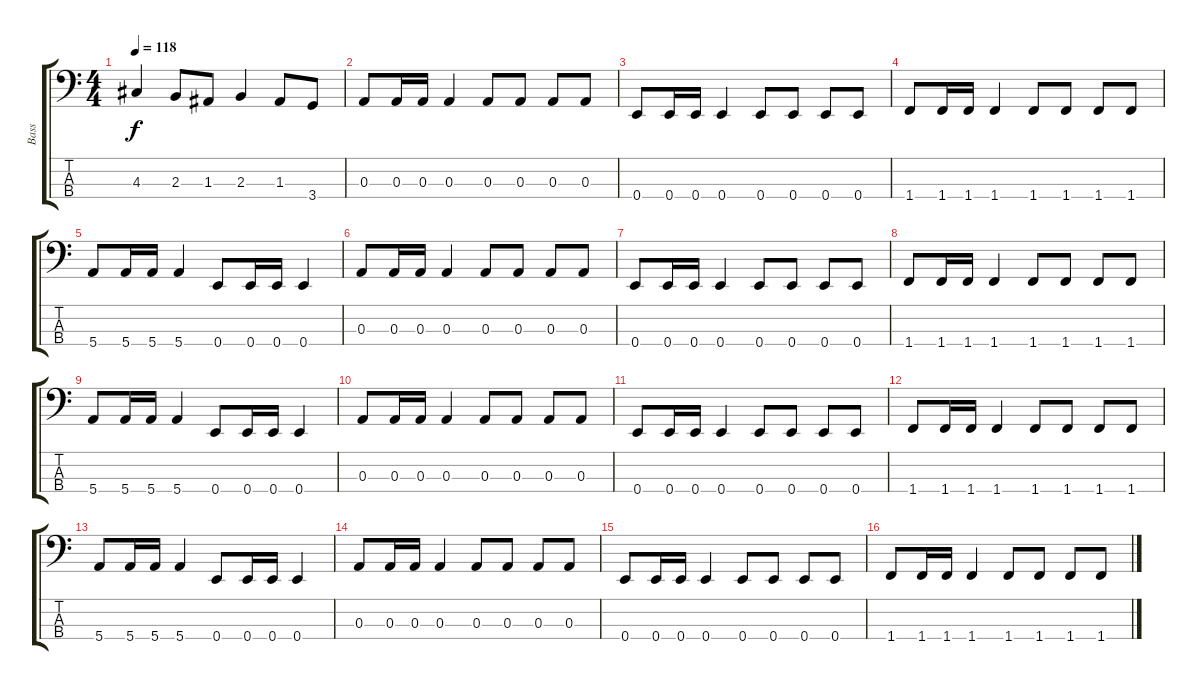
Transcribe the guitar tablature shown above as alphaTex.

\track ("Bass" "Bass") {instrument electricbasspick}
\staff {score tabs}
\tuning (G2 D2 A1 E1) {hide}
\ts (4 4)
\tempo 118
\clef f4
\ks c
4.3.4{dy f} 2.3.8 1.3.8 2.3.4 1.3.8 3.4.8 |
0.3.8 0.3.16 0.3.16 0.3.4 0.3.8 0.3.8 0.3.8 0.3.8 |
0.4.8 0.4.16 0.4.16 0.4.4 0.4.8 0.4.8 0.4.8 0.4.8 |
1.4.8 1.4.16 1.4.16 1.4.4 1.4.8 1.4.8 1.4.8 1.4.8 |
5.4.8 5.4.16 5.4.16 5.4.4 0.4.8 0.4.16 0.4.16 0.4.4 |
0.3.8 0.3.16 0.3.16 0.3.4 0.3.8 0.3.8 0.3.8 0.3.8 |
0.4.8 0.4.16 0.4.16 0.4.4 0.4.8 0.4.8 0.4.8 0.4.8 |
1.4.8 1.4.16 1.4.16 1.4.4 1.4.8 1.4.8 1.4.8 1.4.8 |
5.4.8 5.4.16 5.4.16 5.4.4 0.4.8 0.4.16 0.4.16 0.4.4 |
0.3.8 0.3.16 0.3.16 0.3.4 0.3.8 0.3.8 0.3.8 0.3.8 |
0.4.8 0.4.16 0.4.16 0.4.4 0.4.8 0.4.8 0.4.8 0.4.8 |
1.4.8 1.4.16 1.4.16 1.4.4 1.4.8 1.4.8 1.4.8 1.4.8 |
5.4.8 5.4.16 5.4.16 5.4.4 0.4.8 0.4.16 0.4.16 0.4.4 |
0.3.8 0.3.16 0.3.16 0.3.4 0.3.8 0.3.8 0.3.8 0.3.8 |
0.4.8 0.4.16 0.4.16 0.4.4 0.4.8 0.4.8 0.4.8 0.4.8 |
1.4.8 1.4.16 1.4.16 1.4.4 1.4.8 1.4.8 1.4.8 1.4.8
